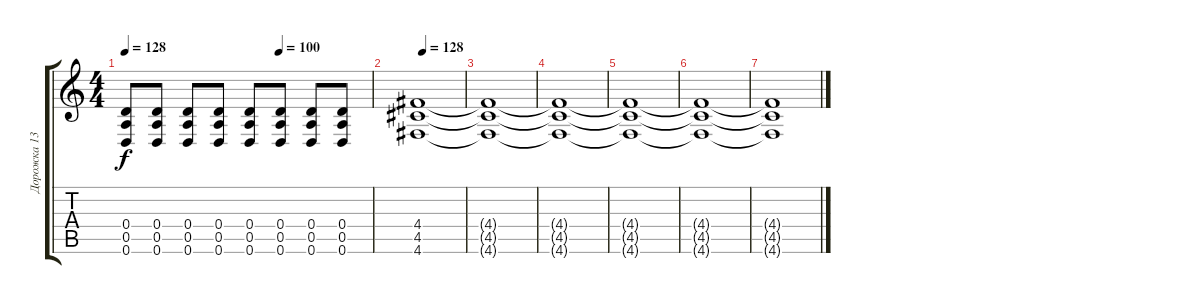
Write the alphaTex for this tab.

\track ("Дорожка 13" "Дорожка 13") {mute instrument acousticguitarsteel}
\staff {score tabs}
\tuning (E4 B3 G3 D3 A2 D2) {hide}
\ts (4 4)
\tempo 128
\tempo (100 0.625)
\clef g2
\ks c
(0.4 0.5 0.6).8{dy f} (0.4 0.5 0.6).8 (0.4 0.5 0.6).8 (0.4 0.5 0.6).8 (0.4 0.5 0.6).8 (0.4 0.5 0.6).8 (0.4 0.5 0.6).8 (0.4 0.5 0.6).8 |
\tempo (128 0.125)
(4.4 4.5 4.6).1 |
(4.4{t} 4.5{t} 4.6{t}).1 |
(4.4{t} 4.5{t} 4.6{t}).1 |
(4.4{t} 4.5{t} 4.6{t}).1{volume 0} |
(4.4{t} 4.5{t} 4.6{t}).1 |
(4.4{t} 4.5{t} 4.6{t}).1
